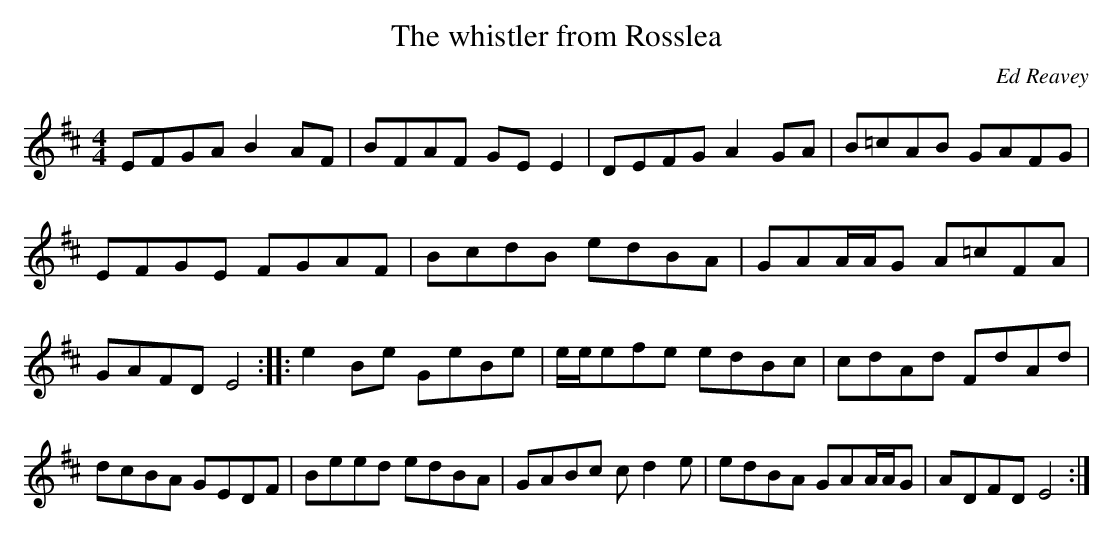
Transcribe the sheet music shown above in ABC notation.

X:1
T:The whistler from Rosslea
C:Ed Reavey
M:4/4
L:1/8
K:D
EFGA B2 AF |BFAF GE E2 |DEFG A2 GA |B=cAB GAFG |EFGE FGAF |BcdB edBA |GAA/A/G A=cFA |GAFD E4 ::e2 Be GeBe |e/e/efe edBc |cdAd FdAd |dcBA GEDF |Beed edBA |GABc c d2 e |edBA GAA/A/G |ADFD E4 :|
